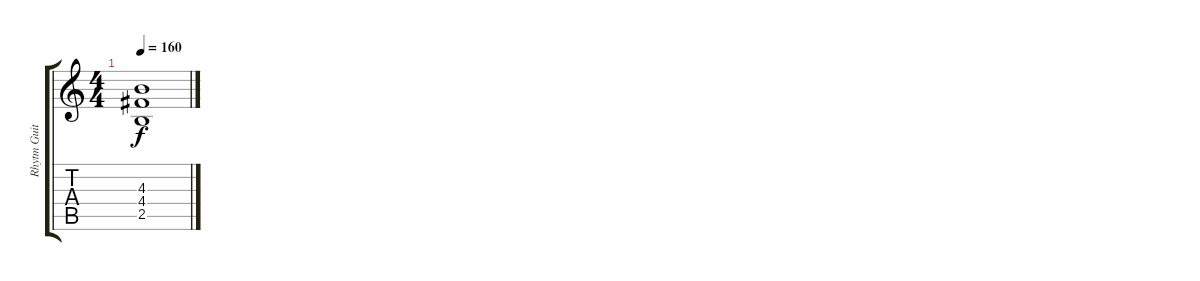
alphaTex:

\track ("Rhytm Guitar" "Rhytm Guit") {instrument distortionguitar}
\staff {score tabs}
\tuning (E4 B3 G3 D3 A2 E2) {hide}
\ts (4 4)
\tempo 160
\clef g2
\ks c
(4.3 4.4 2.5).1{dy f}
